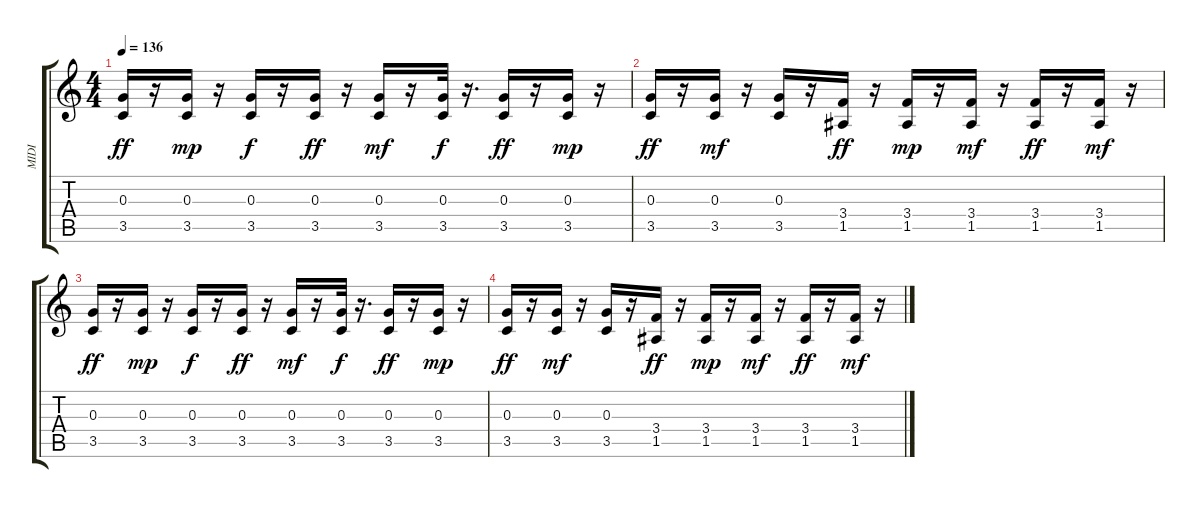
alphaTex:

\track ("MIDI" "MIDI") {instrument electricguitarmuted}
\staff {score tabs}
\tuning (E4 B3 G3 D3 A2 E2) {hide}
\ts (4 4)
\tempo 136
\clef g2
\ks c
(0.3 3.5).16{dy ff} r.16 (0.3 3.5).16{dy mp} r.16 (0.3 3.5).16{dy f} r.16 (0.3 3.5).16{dy ff} r.16 (0.3 3.5).16{dy mf} r.16 (0.3 3.5).32{dy f} r.16{d} (0.3 3.5).16{dy ff} r.16 (0.3 3.5).16{dy mp} r.16 |
(0.3 3.5).16{dy ff} r.16 (0.3 3.5).16{dy mf} r.16 (0.3 3.5).16 r.16 (3.4 1.5).16{dy ff} r.16 (3.4 1.5).16{dy mp} r.16 (3.4 1.5).16{dy mf} r.16 (3.4 1.5).16{dy ff} r.16 (3.4 1.5).16{dy mf} r.16 |
(0.3 3.5).16{dy ff} r.16 (0.3 3.5).16{dy mp} r.16 (0.3 3.5).16{dy f} r.16 (0.3 3.5).16{dy ff} r.16 (0.3 3.5).16{dy mf} r.16 (0.3 3.5).32{dy f} r.16{d} (0.3 3.5).16{dy ff} r.16 (0.3 3.5).16{dy mp} r.16 |
(0.3 3.5).16{dy ff} r.16 (0.3 3.5).16{dy mf} r.16 (0.3 3.5).16 r.16 (3.4 1.5).16{dy ff} r.16 (3.4 1.5).16{dy mp} r.16 (3.4 1.5).16{dy mf} r.16 (3.4 1.5).16{dy ff} r.16 (3.4 1.5).16{dy mf} r.16
